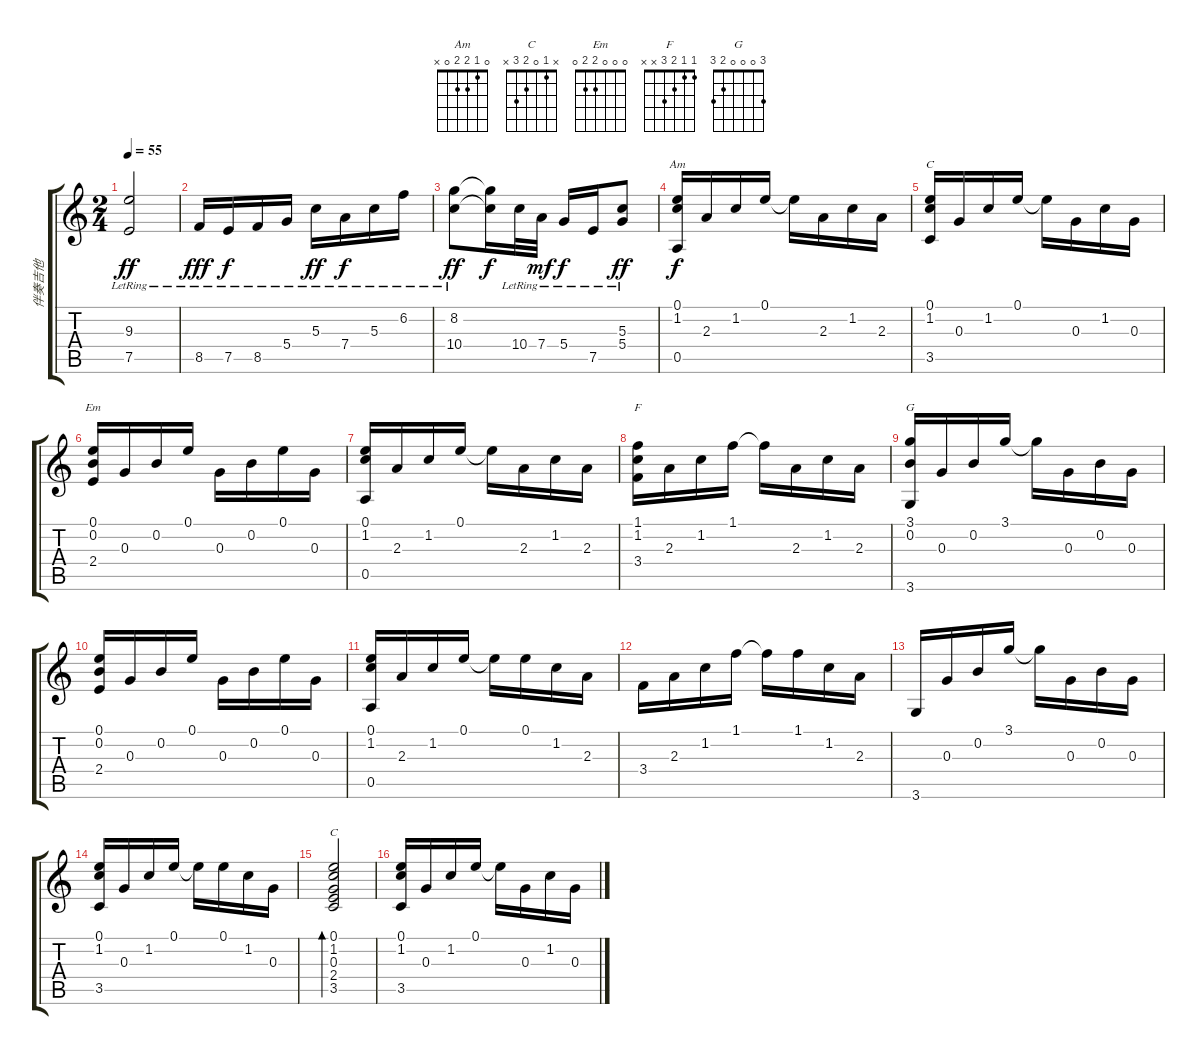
\track ("伴奏吉他" "伴奏吉他") {instrument acousticguitarnylon}
\staff {score tabs}
\tuning (E4 B3 G3 D3 A2 E2) {hide}
\chord ("Am" 0 1 2 2 0 x)
\chord ("C" 0 1 0 2 3 x)
\chord ("Em" 0 0 0 2 2 0)
\chord ("F" 1 1 2 3 x x)
\chord ("G" 3 0 0 0 2 3)
\chord ("C" x 1 0 2 3 x)
\ts (2 4)
\tempo 55
\clef g2
\ks c
(9.3{lr} 7.5{lr}).2{dy ff} |
8.5{lr}.16{dy fff} 7.5{lr}.16{dy f} 8.5{lr}.16 5.4{lr}.16 5.3{lr}.16{dy ff} 7.4{lr}.16{dy f} 5.3{lr}.16 6.2{lr}.16 |
(8.2{lr} 10.4{lr}).8{dy ff} (8.2{t} 10.4{t}).16{dy f} 10.4{lr}.32 7.4{lr}.32{dy mf} 5.4{lr}.16{dy f} 7.5{lr}.16 (5.3{lr} 5.4{lr}).8{dy ff} |
(0.1 1.2 0.5).16{ch "Am" dy f} 2.3.16 1.2.16 0.1.16 0.1{t}.16 2.3.16 1.2.16 2.3.16 |
(0.1 1.2 3.5).16{ch "C"} 0.3.16 1.2.16 0.1.16 0.1{t}.16 0.3.16 1.2.16 0.3.16 |
(0.1 0.2 2.4).16{ch "Em"} 0.3.16 0.2.16 0.1.16 0.3.16 0.2.16 0.1.16 0.3.16 |
(0.1 1.2 0.5).16 2.3.16 1.2.16 0.1.16 0.1{t}.16 2.3.16 1.2.16 2.3.16 |
(1.1 1.2 3.4).16{ch "F"} 2.3.16 1.2.16 1.1.16 1.1{t}.16 2.3.16 1.2.16 2.3.16 |
(3.1 0.2 3.6).16{ch "G"} 0.3.16 0.2.16 3.1.16 3.1{t}.16 0.3.16 0.2.16 0.3.16 |
(0.1 0.2 2.4).16 0.3.16 0.2.16 0.1.16 0.3.16 0.2.16 0.1.16 0.3.16 |
(0.1 1.2 0.5).16 2.3.16 1.2.16 0.1.16 0.1{t}.16 0.1.16 1.2.16 2.3.16 |
3.4.16 2.3.16 1.2.16 1.1.16 1.1{t}.16 1.1.16 1.2.16 2.3.16 |
3.6.16 0.3.16 0.2.16 3.1.16 3.1{t}.16 0.3.16 0.2.16 0.3.16 |
(0.1 1.2 3.5).16 0.3.16 1.2.16 0.1.16 0.1{t}.16 0.1.16 1.2.16 0.3.16 |
(0.1 1.2 0.3 2.4 3.5).2{bd 60 ch "C"} |
(0.1 1.2 3.5).16 0.3.16 1.2.16 0.1.16 0.1{t}.16 0.3.16 1.2.16 0.3.16
